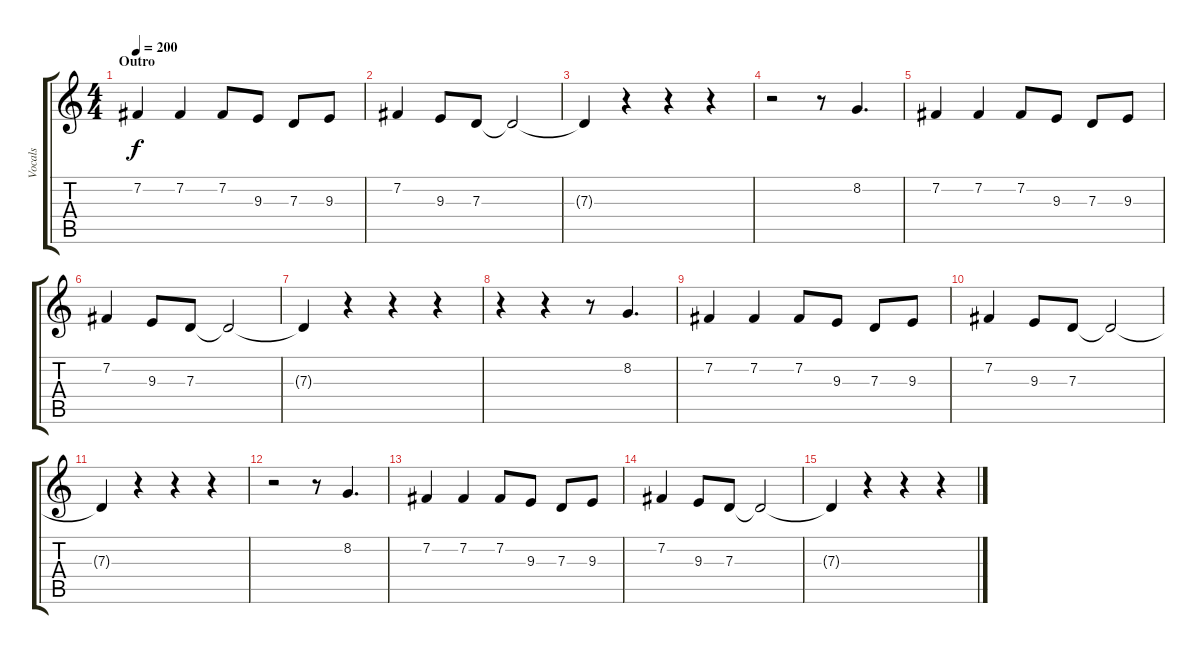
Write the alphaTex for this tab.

\track ("Vocals" "Vocals") {instrument altosax}
\staff {score tabs}
\tuning (E4 B3 G3 D3 A2 E2) {hide}
\ts (4 4)
\section ("" "Outro")
\tempo 200
\clef g2
\ks c
7.2.4{dy f} 7.2.4 7.2.8 9.3.8 7.3.8 9.3.8 |
7.2.4 9.3.8 7.3.8 7.3{t}.2 |
7.3{t}.4 r.4 r.4 r.4 |
r.2 r.8 8.2.4{d} |
7.2.4 7.2.4 7.2.8 9.3.8 7.3.8 9.3.8 |
7.2.4 9.3.8 7.3.8 7.3{t}.2 |
7.3{t}.4 r.4 r.4 r.4 |
r.4 r.4 r.8 8.2.4{d} |
7.2.4 7.2.4 7.2.8 9.3.8 7.3.8 9.3.8 |
7.2.4 9.3.8 7.3.8 7.3{t}.2 |
7.3{t}.4 r.4 r.4 r.4 |
r.2 r.8 8.2.4{d} |
7.2.4 7.2.4 7.2.8 9.3.8 7.3.8 9.3.8 |
7.2.4 9.3.8 7.3.8 7.3{t}.2 |
7.3{t}.4 r.4 r.4 r.4
